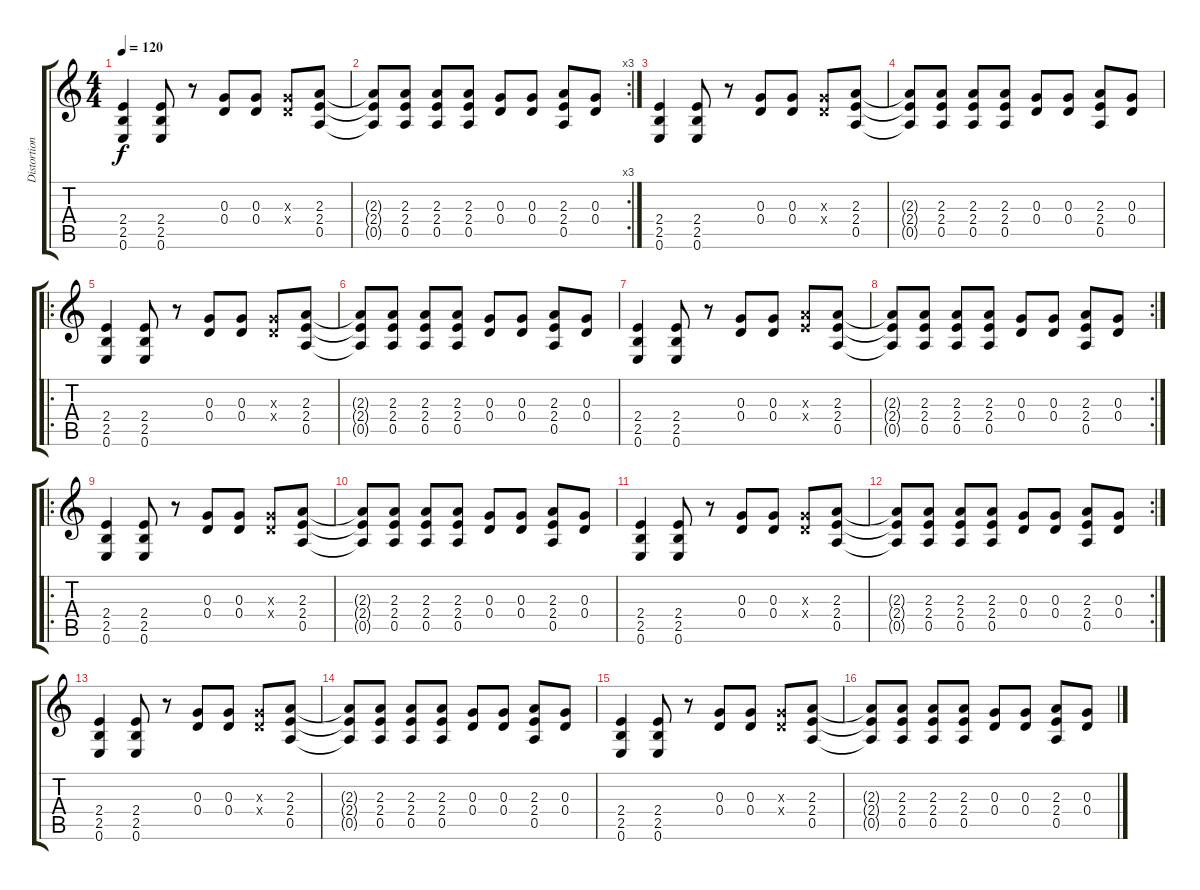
\track ("Distortion guitar 2" "Distortion") {instrument overdrivenguitar}
\staff {score tabs}
\tuning (E4 B3 G3 D3 A2 E2) {hide}
\ts (4 4)
\tempo 120
\clef g2
\ks c
(2.4 2.5 0.6).4{dy f instrument overdrivenguitar} (2.4 2.5 0.6).8 r.8 (0.3 0.4).8 (0.3 0.4).8 (0.3{x} 0.4{x}).8 (2.3 2.4 0.5).8 |
\rc 3
(2.3{t} 2.4{t} 0.5{t}).8 (2.3 2.4 0.5).8 (2.3 2.4 0.5).8 (2.3 2.4 0.5).8 (0.3 0.4).8 (0.3 0.4).8 (2.3 2.4 0.5).8 (0.3 0.4).8 |
(2.4 2.5 0.6).4 (2.4 2.5 0.6).8 r.8 (0.3 0.4).8 (0.3 0.4).8 (0.3{x} 0.4{x}).8 (2.3 2.4 0.5).8 |
(2.3{t} 2.4{t} 0.5{t}).8 (2.3 2.4 0.5).8 (2.3 2.4 0.5).8 (2.3 2.4 0.5).8 (0.3 0.4).8 (0.3 0.4).8 (2.3 2.4 0.5).8 (0.3 0.4).8 |
\ro
(2.4 2.5 0.6).4 (2.4 2.5 0.6).8 r.8 (0.3 0.4).8 (0.3 0.4).8 (0.3{x} 0.4{x}).8 (2.3 2.4 0.5).8 |
(2.3{t} 2.4{t} 0.5{t}).8 (2.3 2.4 0.5).8 (2.3 2.4 0.5).8 (2.3 2.4 0.5).8 (0.3 0.4).8 (0.3 0.4).8 (2.3 2.4 0.5).8 (0.3 0.4).8 |
(2.4 2.5 0.6).4 (2.4 2.5 0.6).8 r.8 (0.3 0.4).8 (0.3 0.4).8 (2.3{x} 2.4{x}).8 (2.3 2.4 0.5).8 |
\rc 2
(2.3{t} 2.4{t} 0.5{t}).8 (2.3 2.4 0.5).8 (2.3 2.4 0.5).8 (2.3 2.4 0.5).8 (0.3 0.4).8 (0.3 0.4).8 (2.3 2.4 0.5).8 (0.3 0.4).8 |
\ro
(2.4 2.5 0.6).4 (2.4 2.5 0.6).8 r.8 (0.3 0.4).8 (0.3 0.4).8 (0.3{x} 0.4{x}).8 (2.3 2.4 0.5).8 |
(2.3{t} 2.4{t} 0.5{t}).8 (2.3 2.4 0.5).8 (2.3 2.4 0.5).8 (2.3 2.4 0.5).8 (0.3 0.4).8 (0.3 0.4).8 (2.3 2.4 0.5).8 (0.3 0.4).8 |
(2.4 2.5 0.6).4 (2.4 2.5 0.6).8 r.8 (0.3 0.4).8 (0.3 0.4).8 (0.3{x} 0.4{x}).8 (2.3 2.4 0.5).8 |
\rc 2
(2.3{t} 2.4{t} 0.5{t}).8 (2.3 2.4 0.5).8 (2.3 2.4 0.5).8 (2.3 2.4 0.5).8 (0.3 0.4).8 (0.3 0.4).8 (2.3 2.4 0.5).8 (0.3 0.4).8 |
(2.4 2.5 0.6).4 (2.4 2.5 0.6).8 r.8 (0.3 0.4).8 (0.3 0.4).8 (0.3{x} 0.4{x}).8 (2.3 2.4 0.5).8 |
(2.3{t} 2.4{t} 0.5{t}).8 (2.3 2.4 0.5).8 (2.3 2.4 0.5).8 (2.3 2.4 0.5).8 (0.3 0.4).8 (0.3 0.4).8 (2.3 2.4 0.5).8 (0.3 0.4).8 |
(2.4 2.5 0.6).4 (2.4 2.5 0.6).8 r.8 (0.3 0.4).8 (0.3 0.4).8 (0.3{x} 0.4{x}).8 (2.3 2.4 0.5).8 |
(2.3{t} 2.4{t} 0.5{t}).8 (2.3 2.4 0.5).8 (2.3 2.4 0.5).8 (2.3 2.4 0.5).8 (0.3 0.4).8 (0.3 0.4).8 (2.3 2.4 0.5).8 (0.3 0.4).8
